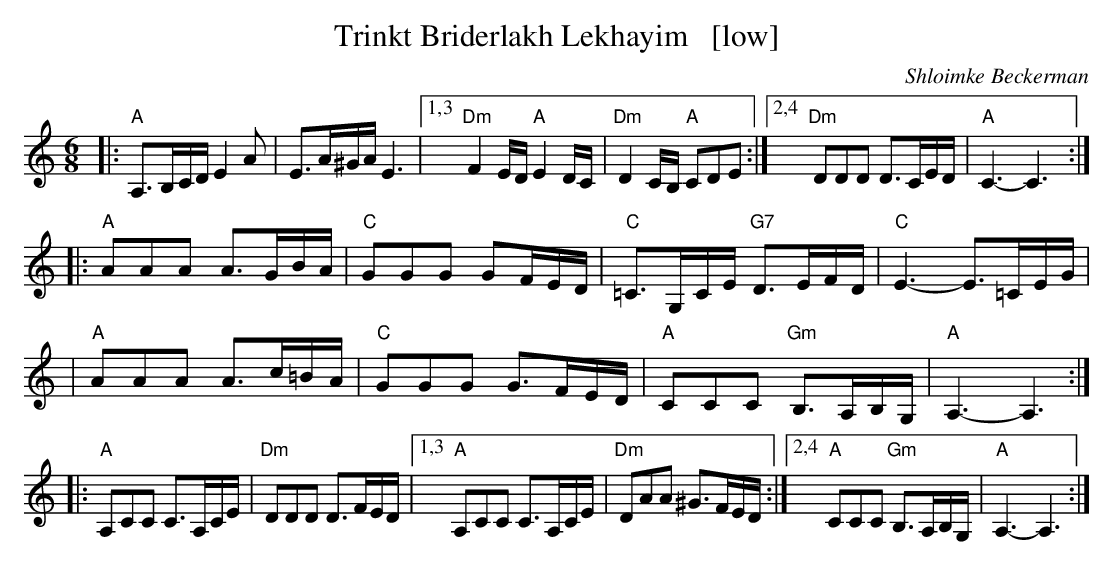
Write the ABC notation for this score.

X:1
T: Trinkt Briderlakh Lekhayim   [low]
O: Shloimke Beckerman
M: 6/8
L: 1/16
K: _B^c % A freygish
|:"A"A,3B,CD E4A2 | E3A^GA E6 \
|[1,3 "Dm"F4ED "A"E4DC | "Dm"D4CB, "A"C2D2E2 \
:|[2,4 "Dm"D2D2D2 D3CED | "A"C6- C6 :|
|: "A"A2A2A2 A3GBA | "C"G2G2G2 G2FED \
| "C"=C3G,CE "G7"D3EFD | "C"E6- E3=CEG |
| "A"A2A2A2 A3c=BA | "C"G2G2G2 G3FED \
| "A"C2C2C2 "Gm"B,3A,B,G, | "A"A,6- A,6 :|
|: "A"A,2C2C2 C3A,CE | "Dm"D2D2D2 D3FED \
|[1,3 "A"A,2C2C2 C3A,CE | "Dm"D2A2A2 ^G3FED \
:|[2,4 "A"C2C2C2 "Gm"B,3A,B,G, | "A"A,6- A,6 :|
